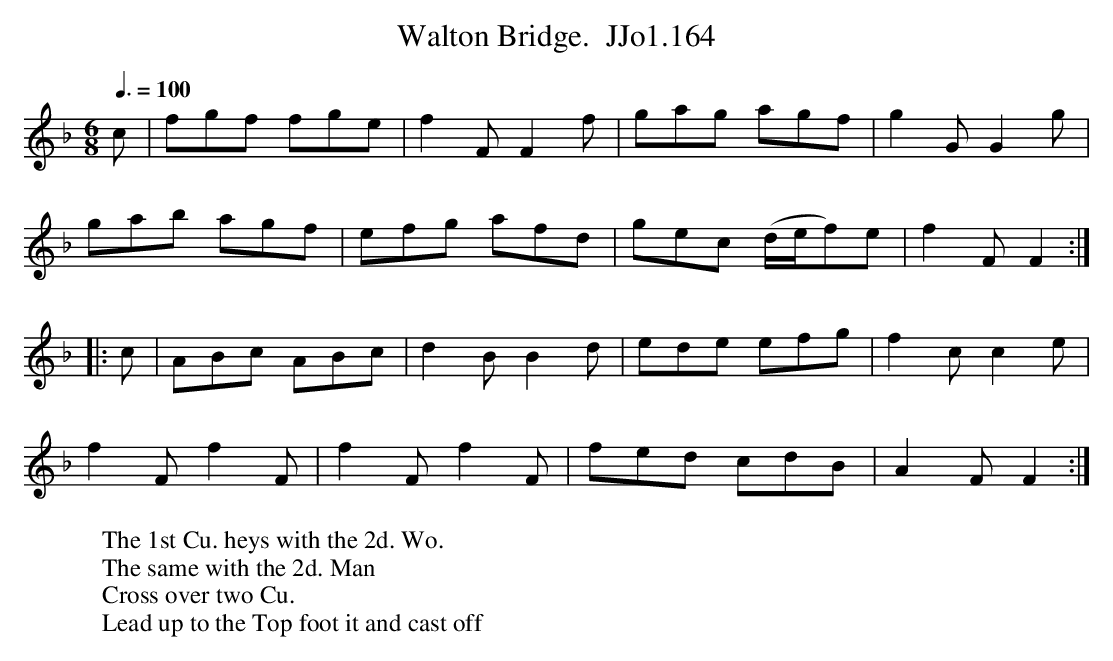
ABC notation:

X:1
T:Walton Bridge.  JJo1.164
M:6/8
L:1/8
Q:3/8=100
K:F
c | fgf fge | f2FF2f | gag agf | g2GG2g |
gab agf | efg afd | gec (d/e/f)e | f2FF2 :|
|: c |ABc ABc | d2BB2d | ede efg | f2cc2e |
f2Ff2F | f2Ff2F | fed cdB | A2FF2 :|
W:The 1st Cu. heys with the 2d. Wo.
W:The same with the 2d. Man
W:Cross over two Cu.
W:Lead up to the Top foot it and cast off
